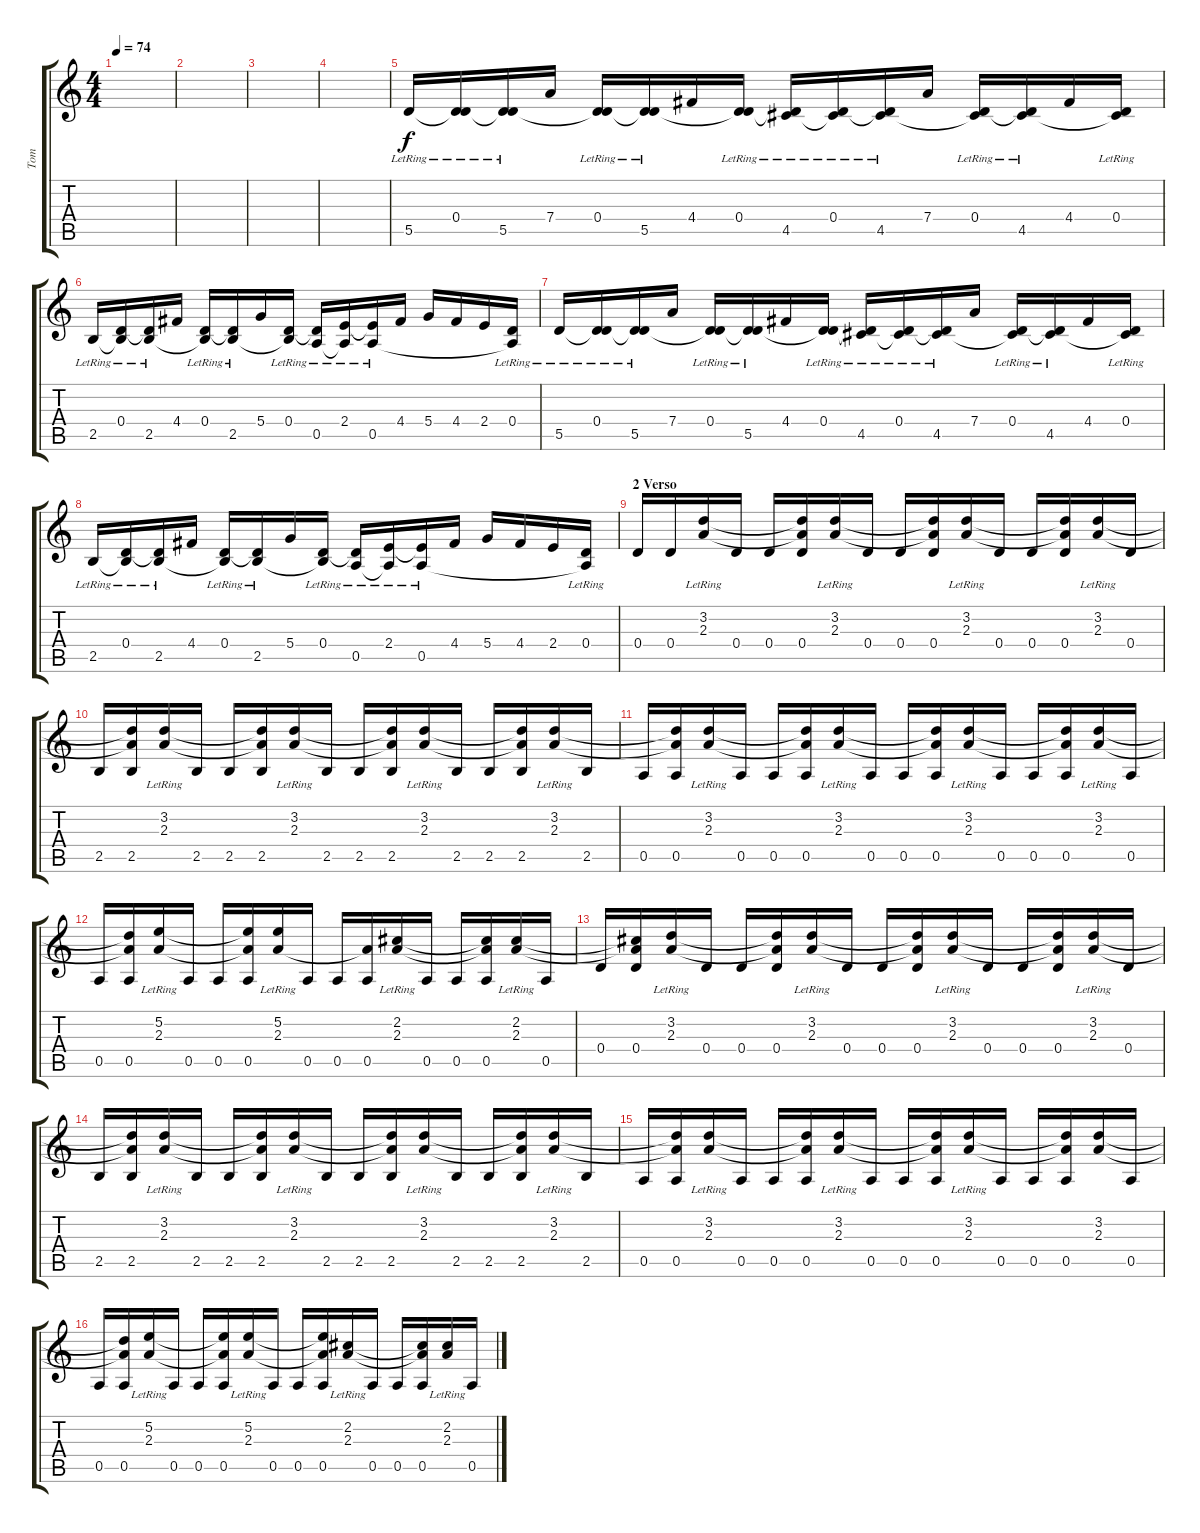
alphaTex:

\track ("Tom" "Tom") {instrument electricguitarclean}
\staff {score tabs}
\tuning (E4 B3 G3 D3 A2 E2) {hide}
\ts (4 4)
\tempo 74
\clef g2
\ks c
|
|
|
|
5.5{lr}.16 (0.4{lr} 5.5{t}).16 (0.4{t} 5.5{lr}).16 7.4.16 (0.4{lr} 5.5{t}).16 (0.4{t} 5.5{lr}).16 4.4.16 (0.4{lr} 5.5{t}).16 (0.4{t} 4.5{lr}).16 (0.4{lr} 4.5{t}).16 (0.4{t} 4.5{lr}).16 7.4.16 (0.4{lr} 4.5{t}).16 (0.4{t} 4.5{lr}).16 4.4.16 (0.4{lr} 4.5{t}).16 |
2.5{lr}.16 (0.4{lr} 2.5{t}).16 (0.4{t} 2.5{lr}).16 4.4.16 (0.4{lr} 2.5{t}).16 (0.4{t} 2.5{lr}).16 5.4.16 (0.4{lr} 2.5{t}).16 (0.4{t} 0.5{lr}).16 (2.4{lr} 0.5{t}).16 (2.4{t} 0.5{lr}).16 4.4.16 5.4.16 4.4.16 2.4.16 (0.4{lr} 0.5{t}).16 |
5.5{lr}.16 (0.4{lr} 5.5{t}).16 (0.4{t} 5.5{lr}).16 7.4.16 (0.4{lr} 5.5{t}).16 (0.4{t} 5.5{lr}).16 4.4.16 (0.4{lr} 5.5{t}).16 (0.4{t} 4.5{lr}).16 (0.4{lr} 4.5{t}).16 (0.4{t} 4.5{lr}).16 7.4.16 (0.4{lr} 4.5{t}).16 (0.4{t} 4.5{lr}).16 4.4.16 (0.4{lr} 4.5{t}).16 |
2.5{lr}.16 (0.4{lr} 2.5{t}).16 (0.4{t} 2.5{lr}).16 4.4.16 (0.4{lr} 2.5{t}).16 (0.4{t} 2.5{lr}).16 5.4.16 (0.4{lr} 2.5{t}).16 (0.4{t} 0.5{lr}).16 (2.4{lr} 0.5{t}).16 (2.4{t} 0.5{lr}).16 4.4.16 5.4.16 4.4.16 2.4.16 (0.4{lr} 0.5{t}).16 |
\section ("" "2 Verso")
0.4.16 0.4.16 (3.2 2.3{lr}).16 0.4.16 0.4.16 (3.2{t} 2.3{t} 0.4).16 (3.2 2.3{lr}).16 0.4.16 0.4.16 (3.2{t} 2.3{t} 0.4).16 (3.2 2.3{lr}).16 0.4.16 0.4.16 (3.2{t} 2.3{t} 0.4).16 (3.2 2.3{lr}).16 0.4.16 |
2.5.16 (3.2{t} 2.3{t} 2.5).16 (3.2 2.3{lr}).16 2.5.16 2.5.16 (3.2{t} 2.3{t} 2.5).16 (3.2 2.3{lr}).16 2.5.16 2.5.16 (3.2{t} 2.3{t} 2.5).16 (3.2 2.3{lr}).16 2.5.16 2.5.16 (3.2{t} 2.3{t} 2.5).16 (3.2 2.3{lr}).16 2.5.16 |
0.5.16 (3.2{t} 2.3{t} 0.5).16 (3.2 2.3{lr}).16 0.5.16 0.5.16 (3.2{t} 2.3{t} 0.5).16 (3.2 2.3{lr}).16 0.5.16 0.5.16 (3.2{t} 2.3{t} 0.5).16 (3.2 2.3{lr}).16 0.5.16 0.5.16 (3.2{t} 2.3{t} 0.5).16 (3.2 2.3{lr}).16 0.5.16 |
0.5.16 (3.2{t} 2.3{t} 0.5).16 (5.2 2.3{lr}).16 0.5.16 0.5.16 (5.2{t} 2.3{t} 0.5).16 (5.2 2.3{lr}).16 0.5.16 0.5.16 (2.3{t} 0.5).16 (2.2 2.3{lr}).16 0.5.16 0.5.16 (2.2{t} 2.3{t} 0.5).16 (2.2 2.3{lr}).16 0.5.16 |
0.4.16 (2.2{t} 2.3{t} 0.4).16 (3.2 2.3{lr}).16 0.4.16 0.4.16 (3.2{t} 2.3{t} 0.4).16 (3.2 2.3{lr}).16 0.4.16 0.4.16 (3.2{t} 2.3{t} 0.4).16 (3.2 2.3{lr}).16 0.4.16 0.4.16 (3.2{t} 2.3{t} 0.4).16 (3.2 2.3{lr}).16 0.4.16 |
2.5.16 (3.2{t} 2.3{t} 2.5).16 (3.2 2.3{lr}).16 2.5.16 2.5.16 (3.2{t} 2.3{t} 2.5).16 (3.2 2.3{lr}).16 2.5.16 2.5.16 (3.2{t} 2.3{t} 2.5).16 (3.2 2.3{lr}).16 2.5.16 2.5.16 (3.2{t} 2.3{t} 2.5).16 (3.2 2.3{lr}).16 2.5.16 |
0.5.16 (3.2{t} 2.3{t} 0.5).16 (3.2 2.3{lr}).16 0.5.16 0.5.16 (3.2{t} 2.3{t} 0.5).16 (3.2 2.3{lr}).16 0.5.16 0.5.16 (3.2{t} 2.3{t} 0.5).16 (3.2 2.3{lr}).16 0.5.16 0.5.16 (3.2{t} 2.3{t} 0.5).16 (3.2 2.3).16 0.5.16 |
0.5.16 (3.2{t} 2.3{t} 0.5).16 (5.2 2.3{lr}).16 0.5.16 0.5.16 (5.2{t} 2.3{t} 0.5).16 (5.2 2.3{lr}).16 0.5.16 0.5.16 (5.2{t} 2.3{t} 0.5).16 (2.2 2.3{lr}).16 0.5.16 0.5.16 (2.2{t} 2.3{t} 0.5).16 (2.2 2.3{lr}).16 0.5.16
